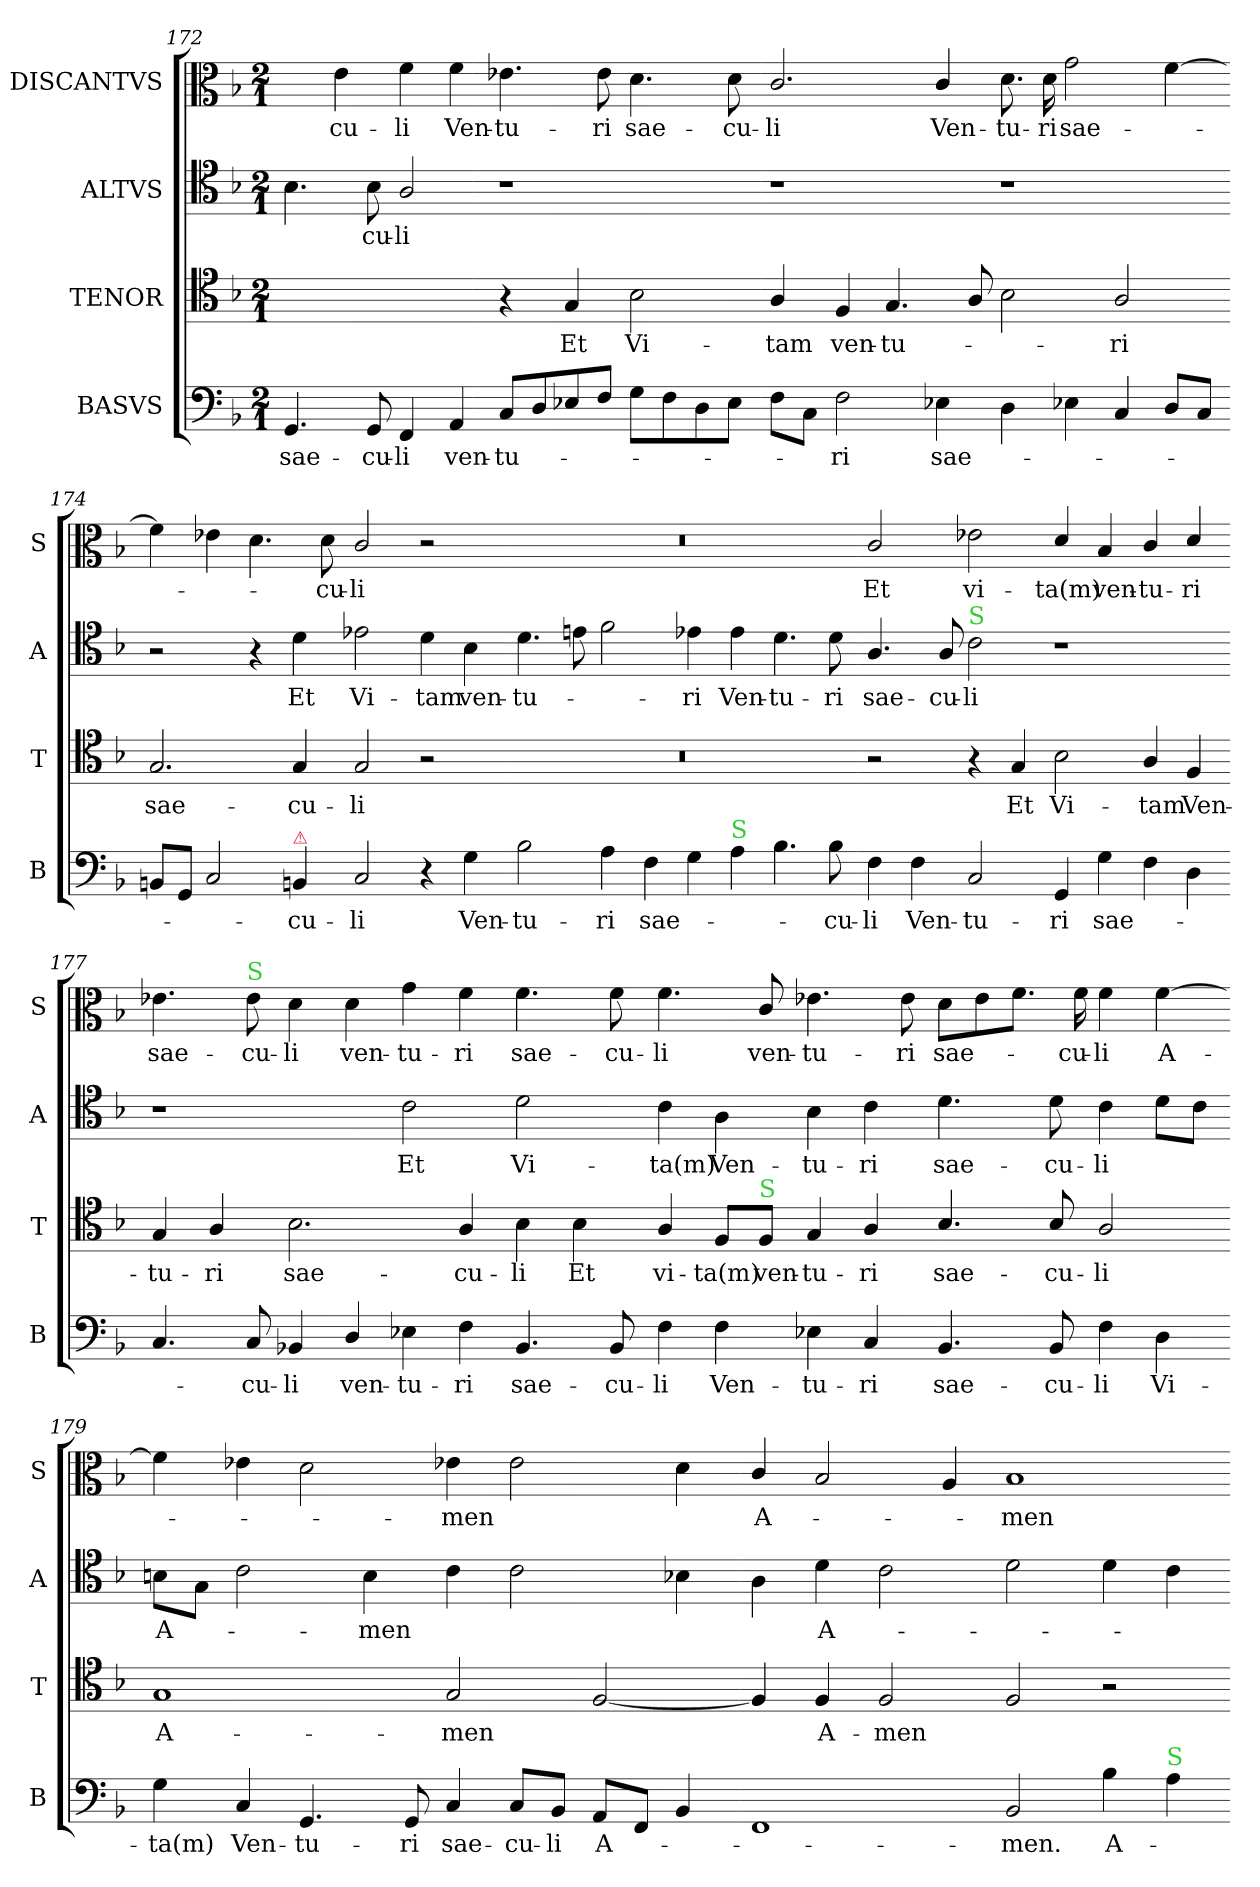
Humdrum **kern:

**kern	**text	**kern	**text	**kern	**text	**kern	**text
*part4	*part4	*part3	*part3	*part2	*part2	*part1	*part1
*staff4	*staff4	*staff3	*staff3	*staff2	*staff2	*staff1	*staff1
*I"BASVS	*	*I"TENOR	*	*I"ALTVS	*	*I"DISCANTVS	*
*I'B	*	*I'T	*	*I'A	*	*I'S	*
*clefF4	*	*clefC4	*	*clefC4	*	*clefC3	*
*k[b-]	*	*k[b-]	*	*k[b-]	*	*k[b-]	*
*F:ion	*	*F:ion	*	*F:ion	*	*F:ion	*
*M2/1	*	*M2/1	*	*M2/1	*	*M2/1	*
=172	=172	=172	=172	=172	=172	=172	=172
4.GG/	sae-	1ryy	.	4.B-\	.	4ryy	.
.	.	.	.	.	.	4e\	-cu-
8GG/	-cu-	.	.	8B-\	cu-	.	.
4FF/	-li	.	.	2A/	-li	4f\	-li
!	!	!	!	!	!	!	!LO:LY:i
4AA/	ven-	.	.	.	.	4f\	Ven-
!	!	!	!	!	!	!	!LO:LY:i
8C/L	-tu-	4r	.	1r	.	4.e-X\	-tu-
8D/	.	.	.	.	.	.	.
8E-X/	.	4G/	Et	.	.	.	.
!	!	!	!	!	!	!	!LO:LY:i
8F/J	.	.	.	.	.	8e-\	-ri
!	!	!	!	!	!	!	!LO:LY:i
8G\L	.	2B-\	Vi-	.	.	4.d\	sae-
8F\	.	.	.	.	.	.	.
8D\	.	.	.	.	.	.	.
!	!	!	!	!	!	!	!LO:LY:i
8E-\J	.	.	.	.	.	8d\	-cu-
=173-	=173-	=173-	=173-	=173-	=173-	=173-	=173-
!	!	!	!	!	!	!	!LO:LY:i
8F\L	.	4A/	-tam	1r	.	2.c/	-li
8C\J	.	.	.	.	.	.	.
2F\	-ri	4F/	ven-	.	.	.	.
.	.	4.G/	-tu-	.	.	.	.
!	!	!	!	!	!	!	!LO:LY:i
4E-X\	sae-	.	.	.	.	4c/	Ven-
.	.	8A/	.	.	.	.	.
!	!	!	!	!	!	!	!LO:LY:i
4D\	.	2B-\	.	1r	.	8.d\	-tu-
!	!	!	!	!	!	!	!LO:LY:i
.	.	.	.	.	.	16d\	-ri
!	!	!	!	!	!	!	!LO:LY:i
4E-X\	.	.	.	.	.	2g\	sae-
4C/	.	2A/	-ri	.	.	.	.
8D/L	.	.	.	.	.	[4f\	.
8C/J	.	.	.	.	.	.	.
=174-	=174-	=174-	=174-	=174-	=174-	=174-	=174-
8BBn/L	.	2.G/	sae-	2r	.	4f\]	.
8GG/J	.	.	.	.	.	.	.
2C/	.	.	.	.	.	4e-X\	.
.	.	.	.	4r	.	4.d\	.
!LO:TX:a:color=crimson:t=⚠	!	!	!	!	!	!	!
4BBn/	-cu-	4G/	-cu-	4d\	Et	.	.
!	!	!	!	!	!	!	!LO:LY:i
.	.	.	.	.	.	8d\	-cu-
!	!	!	!	!	!	!	!LO:LY:i
2C/	-li	2G/	-li	2e-X\	Vi-	2c/	-li
4r	.	2r	.	4d\	-tam	2r	.
!	!LO:LY:i	!	!	!	!	!	!
4G\	Ven-	.	.	4B-\	ven-	.	.
=175-	=175-	=175-	=175-	=175-	=175-	=175-	=175-
!	!LO:LY:i	!	!	!	!	!	!
2B-\	-tu-	0r	.	4.d\	-tu-	0r	.
.	.	.	.	8en\	.	.	.
!	!LO:LY:i	!	!	!	!	!	!
4A\	-ri	.	.	2f\	.	.	.
!	!LO:LY:i	!	!	!	!	!	!
4F\	sae-	.	.	.	.	.	.
4G\	.	.	.	4e-X\	-ri	.	.
!LO:TX:a:color=limegreen:t=S	!	!	!	!	!	!	!
4A\	.	.	.	4e-\	Ven-	.	.
4.B-\	.	.	.	4.d\	-tu-	.	.
!	!LO:LY:i	!	!	!	!	!	!
8B-\	-cu-	.	.	8d\	-ri	.	.
=176-	=176-	=176-	=176-	=176-	=176-	=176-	=176-
!	!LO:LY:i	!	!	!	!	!	!
4F\	-li	2r	.	4.A/	sae-	2c/	Et
!	!LO:LY:i	!	!	!	!	!	!
4F\	Ven-	.	.	.	.	.	.
.	.	.	.	8A/	-cu-	.	.
!	!	!	!	!LO:TX:a:color=limegreen:t=S	!	!	!
!	!LO:LY:i	!	!	!	!	!	!
2C/	-tu-	4r	.	2c\	-li	2e-X\	vi-
!	!	!	!LO:LY:i	!	!	!	!
.	.	4G/	Et	.	.	.	.
!	!LO:LY:i	!	!LO:LY:i	!	!	!	!
4GG/	-ri	2B-\	Vi-	1r	.	4d/	-ta(m)
!	!LO:LY:i	!	!	!	!	!	!
4G\	sae-	.	.	.	.	4B-/	ven-
!	!	!	!LO:LY:i	!	!	!	!
4F\	.	4A/	-tam	.	.	4c/	-tu-
!	!	!	!LO:LY:i	!	!	!	!
4D\	.	4F/	Ven-	.	.	4d/	-ri
=177-	=177-	=177-	=177-	=177-	=177-	=177-	=177-
!	!	!	!LO:LY:i	!	!	!	!
4.C/	.	4G/	-tu-	1r	.	4.e-X\	sae-
!	!	!	!LO:LY:i	!	!	!	!
.	.	4A/	-ri	.	.	.	.
!	!	!	!	!	!	!LO:TX:a:color=limegreen:t=S	!
!	!LO:LY:i	!	!	!	!	!	!
8C/	-cu-	.	.	.	.	8e-\	-cu-
!	!LO:LY:i	!	!LO:LY:i	!	!	!	!
4BB-X/	-li	2.B-\	sae-	.	.	4d\	-li
4D/	ven-	.	.	.	.	4d\	ven-
4E-X\	-tu-	.	.	2c\	Et	4g\	-tu-
!	!	!	!LO:LY:i	!	!	!	!
4F\	-ri	4A/	-cu-	.	.	4f\	-ri
!	!	!	!LO:LY:i	!	!	!	!
4.BB-/	sae-	4B-\	-li	2d\	Vi-	4.f\	sae-
.	.	4B-\	Et	.	.	.	.
8BB-/	-cu-	.	.	.	.	8f\	-cu-
=178-	=178-	=178-	=178-	=178-	=178-	=178-	=178-
4F\	-li	4A/	vi-	4c\	-ta(m)	4.f\	-li
4F\	Ven-	8F/L	-ta(m)	4A\	Ven-	.	.
!	!	!LO:TX:a:color=limegreen:t=S	!	!	!	!	!
!	!	!	!	!	!	!	!LO:LY:i
.	.	8F/J	ven-	.	.	8c/	ven-
!	!	!	!	!	!	!	!LO:LY:i
4E-X\	-tu-	4G/	-tu-	4B-\	-tu-	4.e-X\	-tu-
4C/	-ri	4A/	-ri	4c\	-ri	.	.
!	!	!	!	!	!	!	!LO:LY:i
.	.	.	.	.	.	8e-\	-ri
!	!	!	!	!	!	!	!LO:LY:i
4.BB-/	sae-	4.B-/	sae-	4.d\	sae-	8d\L	sae-
.	.	.	.	.	.	8e-\	.
.	.	.	.	.	.	8.f\J	.
8BB-/	-cu-	8B-/	-cu-	8d\	-cu-	.	.
!	!	!	!	!	!	!	!LO:LY:i
.	.	.	.	.	.	16f\	-cu-
!	!	!	!	!	!	!	!LO:LY:i
4F\	-li	2A/	-li	4c\	-li	4f\	-li
4D\	Vi-	.	.	8d\L	.	[4f\	A-
.	.	.	.	8c\J	.	.	.
=179-	=179-	=179-	=179-	=179-	=179-	=179-	=179-
4G\	-ta(m)	1G	A-	8Bn\L	A-	4f\]	.
.	.	.	.	8G\J	.	.	.
4C/	Ven-	.	.	2c\	.	4e-X\	.
4.GG/	-tu-	.	.	.	.	2d\	.
.	.	.	.	4B\	-men	.	.
8GG/	-ri	.	.	.	.	.	.
4C/	sae-	2G/	-men	4c\	.	4e-X\	-men
8C/L	-cu-	.	.	2c\	.	2e-\	.
8BB-/J	-li	.	.	.	.	.	.
8AA/L	A-	[2F/	.	.	.	.	.
8FF/J	.	.	.	.	.	.	.
4BB-/	.	.	.	4B-X\	.	4d\	.
=180-	=180-	=180-	=180-	=180-	=180-	=180-	=180-
1FF	.	4F/]	.	4A\	.	4c/	A-
.	.	4F/	A-	4d\	A-	2B-/	.
.	.	2F/	-men	2c\	.	.	.
.	.	.	.	.	.	4A/	.
2BB-/	-men.	2F/	.	2d\	.	1B-	-men
4B-\	A-	2r	.	4d\	.	.	.
!LO:TX:a:color=limegreen:t=S	!	!	!	!	!	!	!
4A\	.	.	.	4c\	.	.	.
=-	=-	=-	=-	=-	=-	=-	=-
*-	*-	*-	*-	*-	*-	*-	*-
